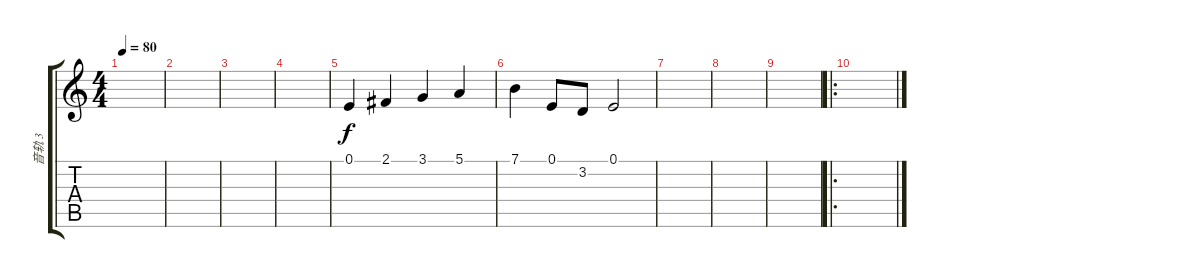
\track ("音轨 3" "音轨 3") {instrument brightacousticpiano}
\staff {score tabs}
\tuning (E4 B3 G3 D3 A2 E2) {hide}
\ts (4 4)
\tempo 80
\clef g2
\ks c
|
|
|
|
0.1.4 2.1.4 3.1.4 5.1.4 |
7.1.4 0.1.8 3.2.8 0.1.2 |
|
|
|
\ro
